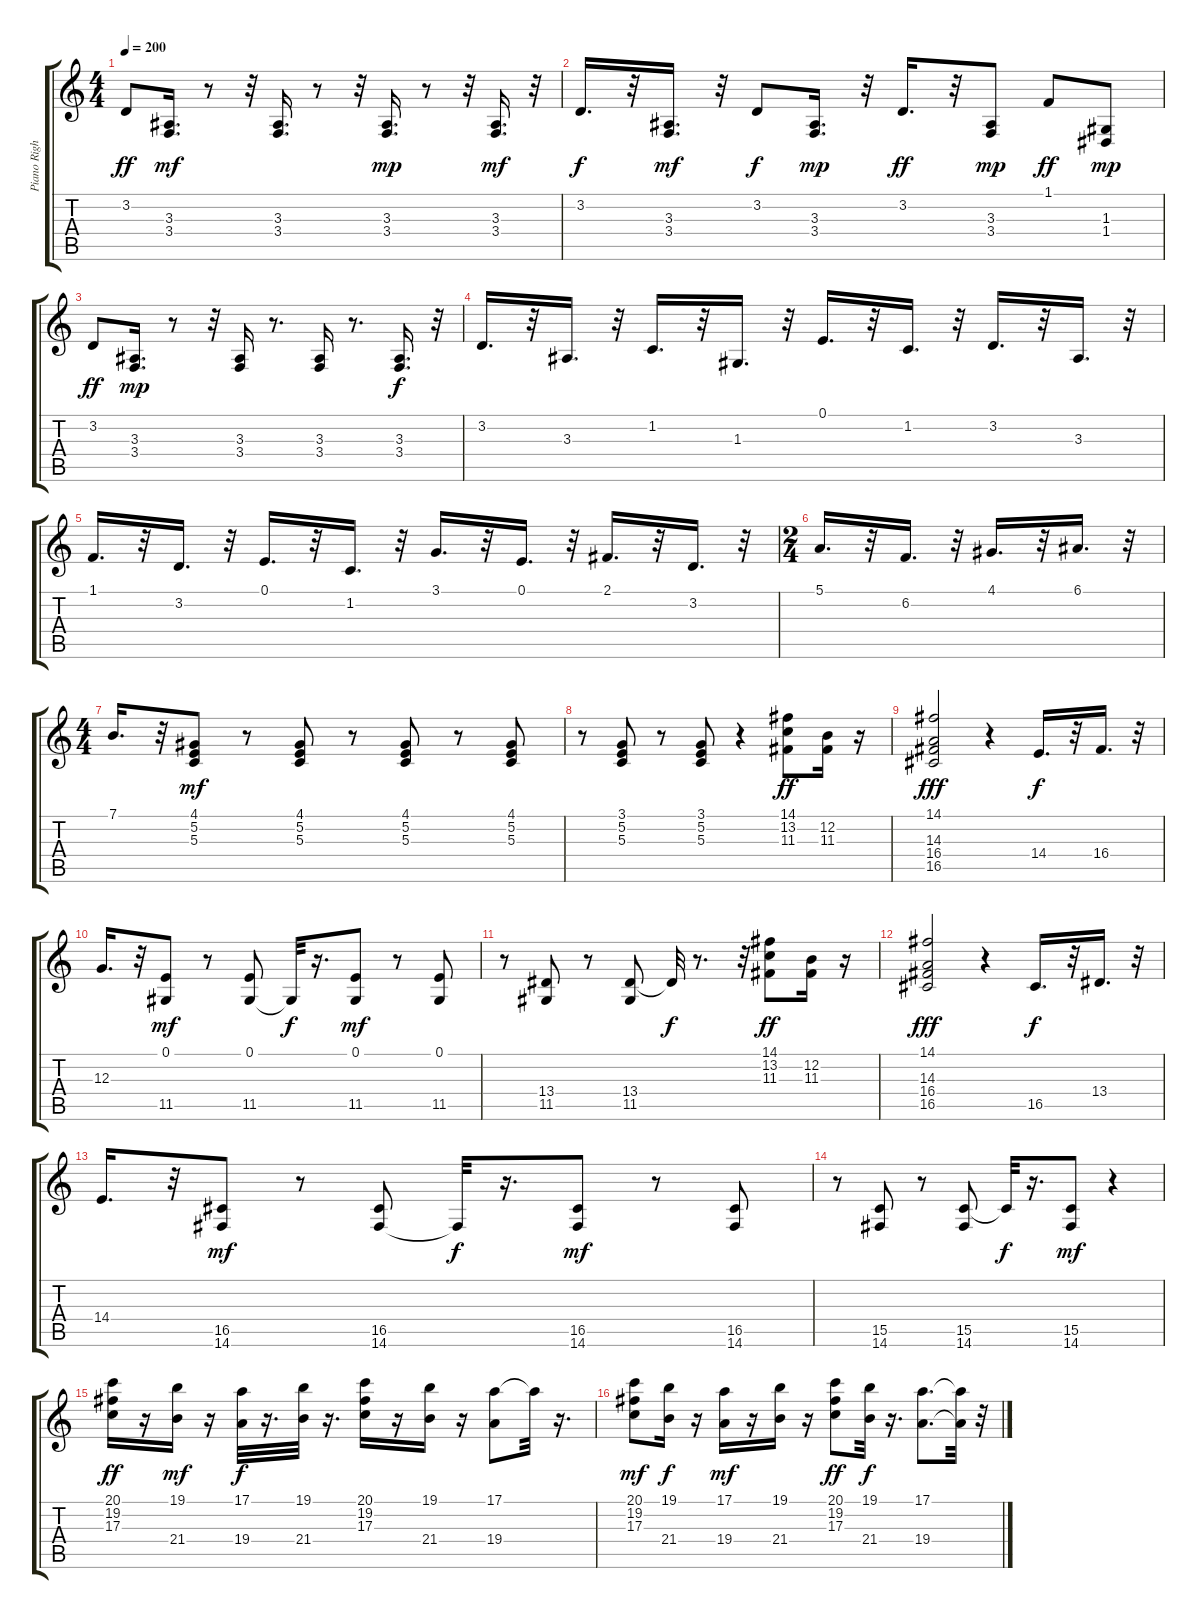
\track ("Piano Right" "Piano Righ") {instrument acousticgrandpiano}
\staff {score tabs}
\tuning (E4 B3 G3 D3 A2 E2) {hide}
\ts (4 4)
\tempo 200
\clef g2
\ks c
3.2.8{dy ff} (3.3 3.4).16{d dy mf} r.8 r.32 (3.3 3.4).16{d} r.8 r.32 (3.3 3.4).16{d dy mp} r.8 r.32 (3.3 3.4).16{d dy mf} r.32 |
3.2.16{d dy f} r.32 (3.3 3.4).16{d dy mf} r.32 3.2.8{dy f} (3.3 3.4).16{d dy mp} r.32 3.2.16{d dy ff} r.32 (3.3 3.4).8{dy mp} 1.1.8{dy ff} (1.3 1.4).8{dy mp} |
3.2.8{dy ff} (3.3 3.4).16{d dy mp} r.8 r.32 (3.3 3.4).16 r.8{d} (3.3 3.4).16 r.8{d} (3.3 3.4).16{d dy f} r.32 |
3.2.16{d} r.32 3.3.16{d} r.32 1.2.16{d} r.32 1.3.16{d} r.32 0.1.16{d} r.32 1.2.16{d} r.32 3.2.16{d} r.32 3.3.16{d} r.32 |
1.1.16{d} r.32 3.2.16{d} r.32 0.1.16{d} r.32 1.2.16{d} r.32 3.1.16{d} r.32 0.1.16{d} r.32 2.1.16{d} r.32 3.2.16{d} r.32 |
\ts (2 4)
5.1.16{d} r.32 6.2.16{d} r.32 4.1.16{d} r.32 6.1.16{d} r.32 |
\ts (4 4)
7.1.16{d} r.32 (4.1 5.2 5.3).8{dy mf} r.8 (4.1 5.2 5.3).8 r.8 (4.1 5.2 5.3).8 r.8 (4.1 5.2 5.3).8 |
r.8 (3.1 5.2 5.3).8 r.8 (3.1 5.2 5.3).8 r.4 (14.1 13.2 11.3).8{dy ff} (12.2 11.3).16 r.16 |
(14.1 14.3 16.4 16.5).2{dy fff} r.4 14.4.16{d dy f} r.32 16.4.16{d} r.32 |
12.3.16{d} r.32 (0.1 11.5).8{dy mf} r.8 (0.1 11.5).8 11.5{t}.32{dy f} r.16{d} (0.1 11.5).8{dy mf} r.8 (0.1 11.5).8 |
r.8 (13.4 11.5).8 r.8 (13.4 11.5).8 13.4{t}.32{dy f} r.8{d} r.32 (14.1 13.2 11.3).8{dy ff} (12.2 11.3).16 r.16 |
(14.1 14.3 16.4 16.5).2{dy fff} r.4 16.5.16{d dy f} r.32 13.4.16{d} r.32 |
14.4.16{d} r.32 (16.5 14.6).8{dy mf} r.8 (16.5 14.6).8 14.6{t}.32{dy f} r.16{d} (16.5 14.6).8{dy mf} r.8 (16.5 14.6).8 |
r.8 (15.5 14.6).8 r.8 (15.5 14.6).8 15.5{t}.32{dy f} r.16{d} (15.5 14.6).8{dy mf} r.4 |
(20.1 19.2 17.3).16{dy ff} r.16 (19.1 21.4).16{dy mf} r.16 (17.1 19.4).32{dy f} r.16{d} (19.1 21.4).32 r.16{d} (20.1 19.2 17.3).16 r.16 (19.1 21.4).16 r.16 (17.1 19.4).8 17.1{t}.32 r.16{d} |
(20.1 19.2 17.3).8{dy mf} (19.1 21.4).16{dy f} r.16 (17.1 19.4).16{dy mf} r.16 (19.1 21.4).16 r.16 (20.1 19.2 17.3).8{dy ff} (19.1 21.4).32{dy f} r.16{d} (17.1 19.4).8{d} (17.1{t} 19.4{t}).32 r.32
